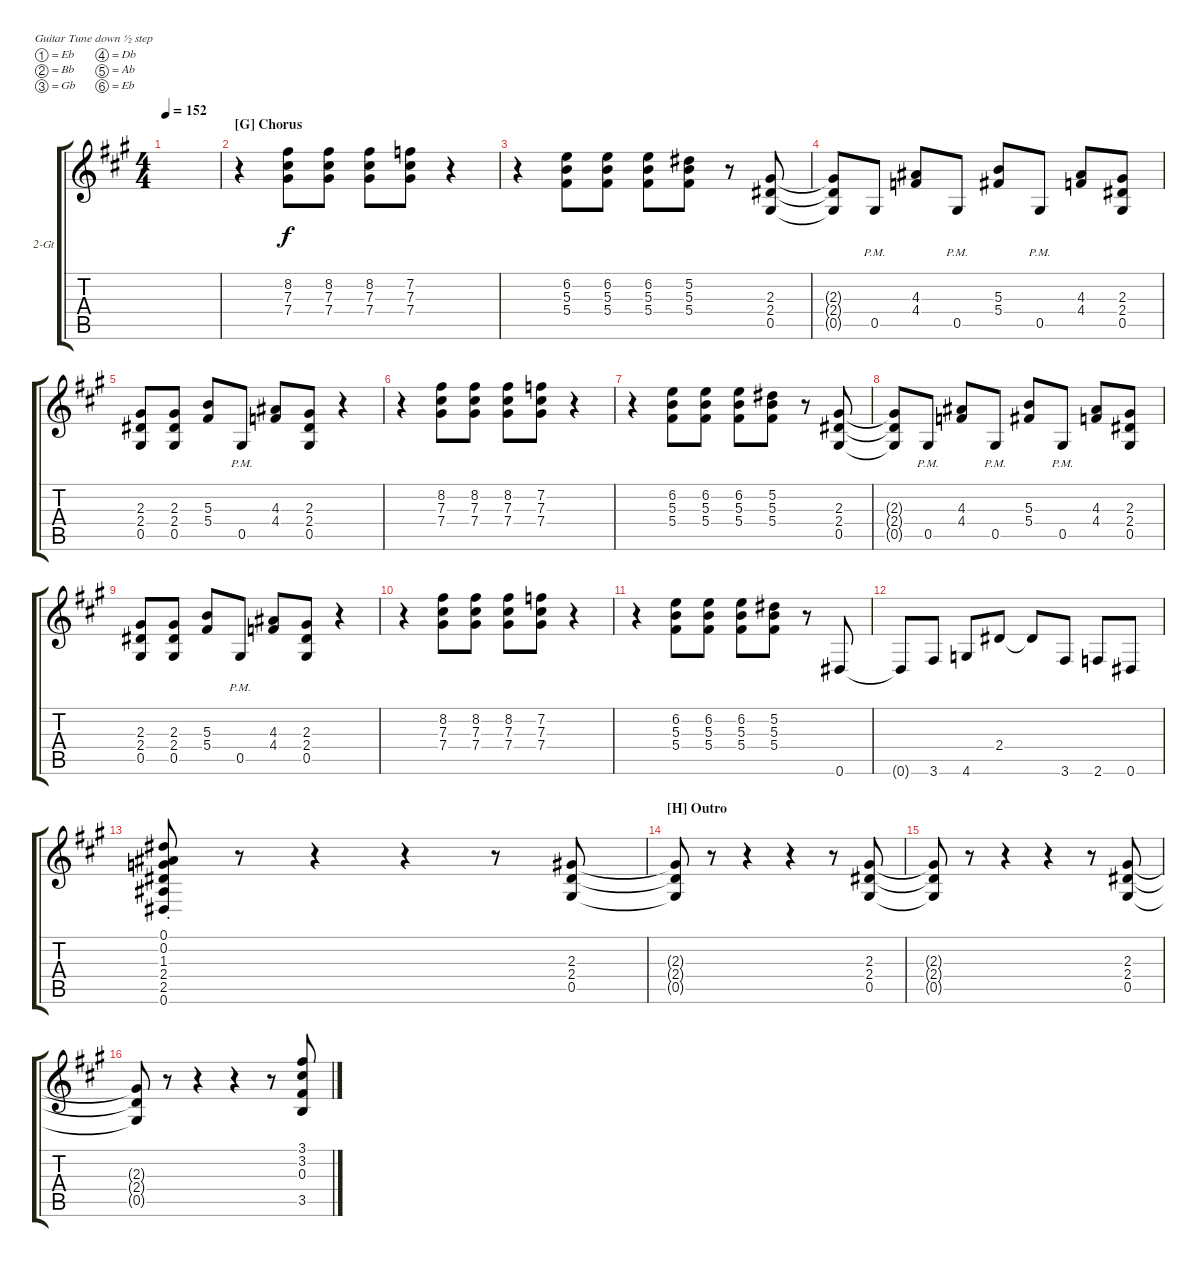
\defaultSystemsLayout 4
\bracketExtendMode groupsimilarinstruments
\firstSystemTrackNameOrientation horizontal
\otherSystemsTrackNameOrientation horizontal
\track ("Guitar 2" "2-Gt") {instrument distortionguitar}
\staff {score tabs}
\tuning (Eb4 Bb3 Gb3 Db3 Ab2 Eb2)
\ts (4 4)
\tempo 152
\clef g2
\scale
1.07062
\ks a
|
\section ("G" "Chorus")
\scale
0.929382 r.4 (7.4 7.3 8.2).8 (7.4 7.3 8.2).8 (7.4 7.3 8.2).8 (7.4 7.3 7.2).8 r.4 |
\scale
1.07062 r.4 (5.4 5.3 6.2).8 (5.4 5.3 6.2).8 (5.4 5.3 6.2).8 (5.4 5.3 5.2).8 r.8 (0.5 2.4 2.3).8 |
\scale
0.929382 (0.5{t} 2.4{t} 2.3{t}).8 0.5{pm}.8 (4.4 4.3).8 0.5{pm}.8 (5.4 5.3).8 0.5{pm}.8 (4.4 4.3).8 (0.5 2.4 2.3).8 |
\scale
1.07062 (0.5 2.4 2.3).8 (0.5 2.4 2.3).8 (5.4 5.3).8 0.5{pm}.8 (4.4 4.3).8 (0.5 2.4 2.3).8 r.4 |
\scale
0.929382 r.4 (7.4 7.3 8.2).8 (7.4 7.3 8.2).8 (7.4 7.3 8.2).8 (7.4 7.3 7.2).8 r.4 |
\scale
1.07062 r.4 (5.4 5.3 6.2).8 (5.4 5.3 6.2).8 (5.4 5.3 6.2).8 (5.4 5.3 5.2).8 r.8 (0.5 2.4 2.3).8 |
\scale
0.929382 (0.5{t} 2.4{t} 2.3{t}).8 0.5{pm}.8 (4.4 4.3).8 0.5{pm}.8 (5.4 5.3).8 0.5{pm}.8 (4.4 4.3).8 (0.5 2.4 2.3).8 |
\scale
1.07062 (0.5 2.4 2.3).8 (0.5 2.4 2.3).8 (5.4 5.3).8 0.5{pm}.8 (4.4 4.3).8 (0.5 2.4 2.3).8 r.4 |
\scale
0.929382 r.4 (7.4 7.3 8.2).8 (7.4 7.3 8.2).8 (7.4 7.3 8.2).8 (7.4 7.3 7.2).8 r.4 |
\scale
1.07062 r.4 (5.4 5.3 6.2).8 (5.4 5.3 6.2).8 (5.4 5.3 6.2).8 (5.4 5.3 5.2).8 r.8 0.6.8 |
\scale
0.929382 0.6{t}.8 3.6.8 4.6.8 2.4.8 2.4{t}.8 3.6.8 2.6.8 0.6.8 |
\scale
1.07062 (0.6{st} 2.5{st} 2.4{st} 1.3{st} 0.2{st} 0.1{st}).8 r.8 r.4 r.4 r.8 (0.5 2.4 2.3).8 |
\section ("H" "Outro")
\scale
0.929382 (0.5{t} 2.4{t} 2.3{t}).8 r.8 r.4 r.4 r.8 (0.5 2.4 2.3).8 |
\scale
1.07062 (0.5{t} 2.4{t} 2.3{t}).8 r.8 r.4 r.4 r.8 (0.5 2.4 2.3).8 |
\scale
0.929382 (0.5{t} 2.4{t} 2.3{t}).8 r.8 r.4 r.4 r.8 (0.3 3.2 3.1 3.5).8
